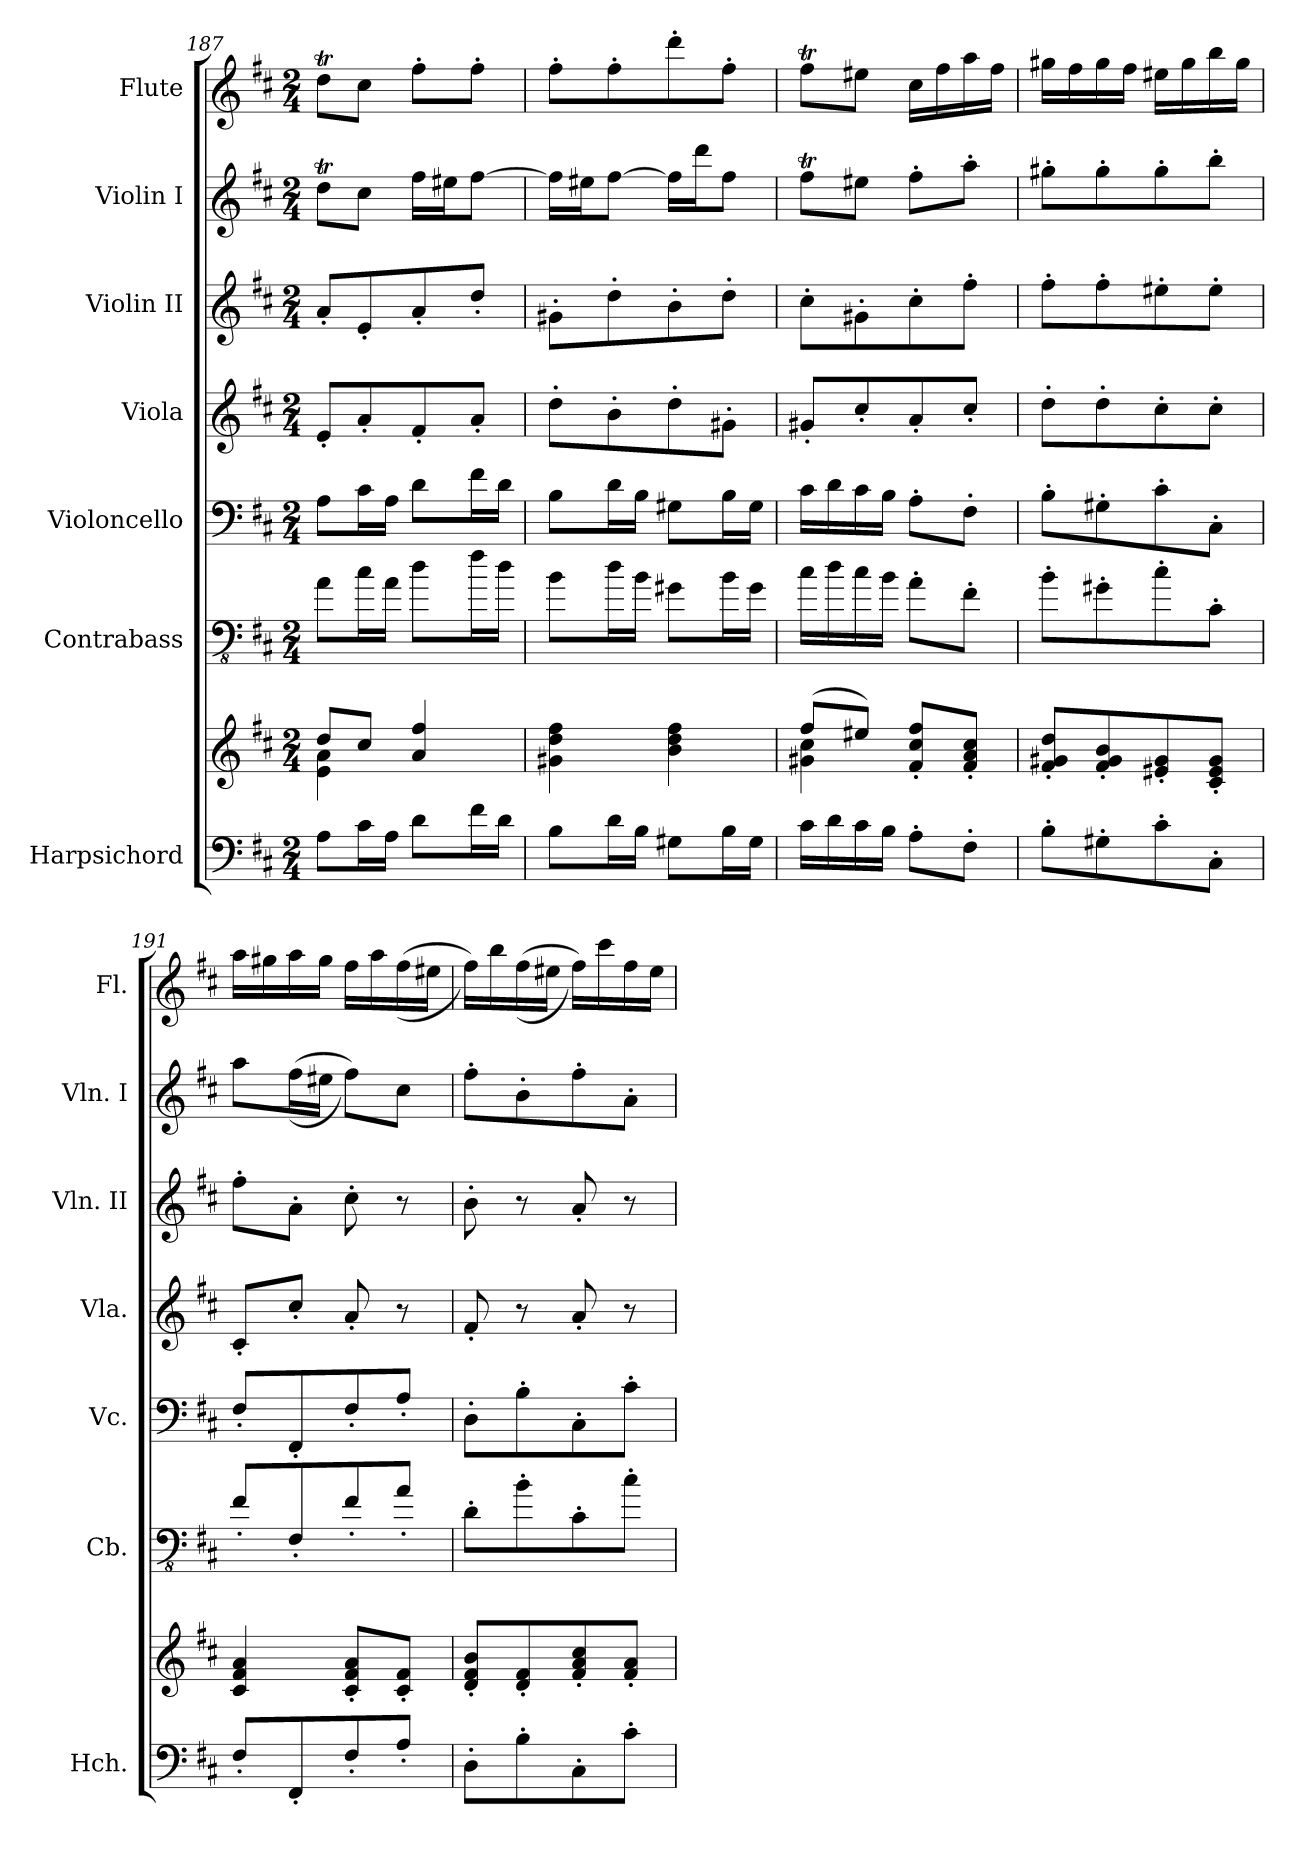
**kern	**kern	**kern	**kern	**kern	**kern	**kern	**kern
*part7	*part7	*part6	*part5	*part4	*part3	*part2	*part1
*staff8	*staff7	*staff6	*staff5	*staff4	*staff3	*staff2	*staff1
*I"Harpsichord	*	*I"Contrabass	*I"Violoncello	*I"Viola	*I"Violin II	*I"Violin I	*I"Flute
*I'Hch.	*	*I'Cb.	*I'Vc.	*I'Vla.	*I'Vln. II	*I'Vln. I	*I'Fl.
*clefF4	*clefG2	*clefFv4	*clefF4	*clefG2	*clefG2	*clefG2	*clefG2
*	*	*ITrd7c12	*	*	*	*	*
*k[f#c#]	*k[f#c#]	*k[f#c#]	*k[f#c#]	*k[f#c#]	*k[f#c#]	*k[f#c#]	*k[f#c#]
*M2/4	*M2/4	*M2/4	*M2/4	*M2/4	*M2/4	*M2/4	*M2/4
=187	=187	=187	=187	=187	=187	=187	=187
*	*^	*	*	*	*	*	*
8A\L	8dd/L	4e\ 4a\	8AA\L	8A\L	8e'/L	8a'/L	8ddT\L	8ddT\L
16c#\L	8cc#/J	.	16C#\L	16c#\L	8a'/	8e'/	8cc#\J	8cc#\J
16A\JJ	.	.	16AA\JJ	16A\JJ	.	.	.	.
8d\L	4a/ 4ff#/	4ryy	8D\L	8d\L	8f#'/	8a'/	16ff#\LL	8ff#'\L
.	.	.	.	.	.	.	16ee#X\J	.
16f#\L	.	.	16F#\L	16f#\L	8a'/J	8dd'/J	[8ff#\J	8ff#'\J
16d\JJ	.	.	16D\JJ	16d\JJ	.	.	.	.
*	*v	*v	*	*	*	*	*	*
=188	=188	=188	=188	=188	=188	=188	=188
8B\L	4g#X\ 4dd\ 4ff#\	8BB\L	8B\L	8dd'\L	8g#X'\L	16ff#\LL]	8ff#'\L
.	.	.	.	.	.	16ee#X\J	.
16d\L	.	16D\L	16d\L	8b'\	8dd'\	[8ff#\J	8ff#'\
16B\JJ	.	16BB\JJ	16B\JJ	.	.	.	.
8G#X\L	4b\ 4dd\ 4ff#\	8GG#X\L	8G#X\L	8dd'\	8b'\	16ff#\LL]	8ddd'\
.	.	.	.	.	.	16ddd\J	.
16B\L	.	16BB\L	16B\L	8g#X'\J	8dd'\J	8ff#\J	8ff#'\J
16G#\JJ	.	16GG#\JJ	16G#\JJ	.	.	.	.
=189	=189	=189	=189	=189	=189	=189	=189
*	*^	*	*	*	*	*	*
16c#\LL	(8ff#/L	4g#X\ 4cc#\	16C#\LL	16c#\LL	8g#X'/L	8cc#'\L	8ff#t\L	8ff#t\L
16d\	.	.	16D\	16d\	.	.	.	.
16c#\	8ee#X/J)	.	16C#\	16c#\	8cc#'/	8g#X'\	8ee#X\J	8ee#X\J
16B\JJ	.	.	16BB\JJ	16B\JJ	.	.	.	.
8A'\L	8f#/' 8cc#/' 8ff#/'L	4ryy	8AA'\L	8A'\L	8a'/	8cc#'\	8ff#'\L	16cc#\LL
.	.	.	.	.	.	.	.	16ff#\
8F#'\J	8f#/' 8a/' 8cc#/'J	.	8FF#'\J	8F#'\J	8cc#'/J	8ff#'\J	8aa'\J	16aa\
.	.	.	.	.	.	.	.	16ff#\JJ
*	*v	*v	*	*	*	*	*	*
=190	=190	=190	=190	=190	=190	=190	=190
8B'\L	8f#/' 8g#X/' 8dd/'L	8BB'\L	8B'\L	8dd'\L	8ff#'\L	8gg#X'\L	16gg#X\LL
.	.	.	.	.	.	.	16ff#\
8G#X'\	8f#/' 8g#/' 8b/'	8GG#X'\	8G#X'\	8dd'\	8ff#'\	8gg#'\	16gg#\
.	.	.	.	.	.	.	16ff#\JJ
8c#'\	8e#X/' 8g#/'	8C#'\	8c#'\	8cc#'\	8ee#X'\	8gg#'\	16ee#X\LL
.	.	.	.	.	.	.	16gg#\
8C#'\J	8c#/' 8e#/' 8g#/'J	8CC#'\J	8C#'\J	8cc#'\J	8ee#'\J	8bb'\J	16bb\
.	.	.	.	.	.	.	16gg#\JJ
!!LO:PB:g=z
=191	=191	=191	=191	=191	=191	=191	=191
8F#'/L	4c#/ 4f#/ 4a/	8FF#'/L	8F#'/L	8c#'/L	8ff#'\L	8aa\L	16aa\LL
.	.	.	.	.	.	.	16gg#X\
8FF#'/	.	8FFF#'/	8FF#'/	8cc#'/J	8a'\J	((16ff#\L	16aa\
.	.	.	.	.	.	16ee#X\JJ	16gg#\JJ
8F#'/	8c#/' 8f#/' 8a/'L	8FF#'/	8F#'/	8a'/	8cc#'\	8ff#\L))	16ff#\LL
.	.	.	.	.	.	.	16aa\
8A'/J	8c#/' 8f#/'J	8AA'/J	8A'/J	8r	8r	8cc#\J	((16ff#\
.	.	.	.	.	.	.	16ee#X\JJ
=192	=192	=192	=192	=192	=192	=192	=192
8D'\L	8d/' 8f#/' 8b/'L	8DD'\L	8D'\L	8f#'/	8b'\	8ff#'\L	16ff#\LL))
.	.	.	.	.	.	.	16bb\
8B'\	8d/' 8f#/'	8BB'\	8B'\	8r	8r	8b'\	((16ff#\
.	.	.	.	.	.	.	16ee#X\JJ
8C#'\	8f#/' 8a/' 8cc#/'	8CC#'\	8C#'\	8a'/	8a'/	8ff#'\	16ff#\LL))
.	.	.	.	.	.	.	16ccc#\
8c#'\J	8f#/' 8a/'J	8C#'\J	8c#'\J	8r	8r	8a'\J	16ff#\
.	.	.	.	.	.	.	16ee#\JJ
=	=	=	=	=	=	=	=
*-	*-	*-	*-	*-	*-	*-	*-
